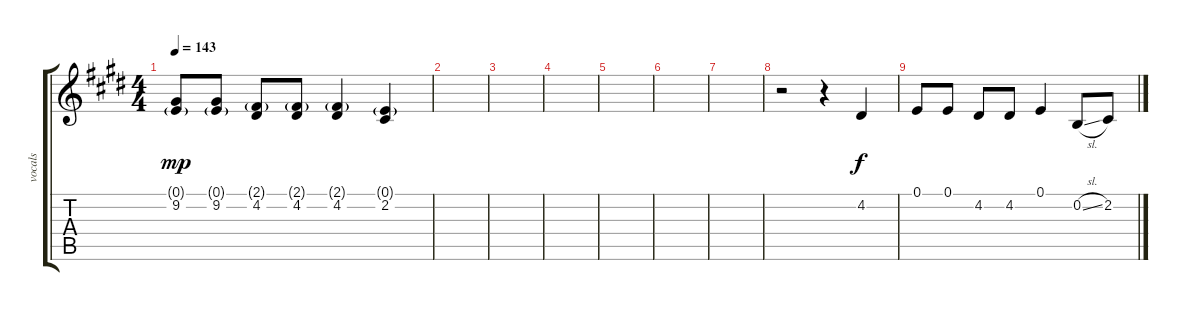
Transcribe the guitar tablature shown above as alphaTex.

\track ("vocals" "vocals") {instrument bassoon}
\staff {score tabs}
\tuning (E4 B3 G3 D3 A2 E2) {hide}
\ts (4 4)
\tempo 143
\clef g2
\ks c#minor
(0.1{g} 9.2).8{dy mp} (0.1{g} 9.2).8 (2.1{g} 4.2).8 (2.1{g} 4.2).8 (2.1{g} 4.2).4 (0.1{g} 2.2).4 |
|
|
|
|
|
|
r.2 r.4 4.2.4{dy f} |
0.1.8 0.1.8 4.2.8 4.2.8 0.1.4 0.2{sl}.8 2.2.8
